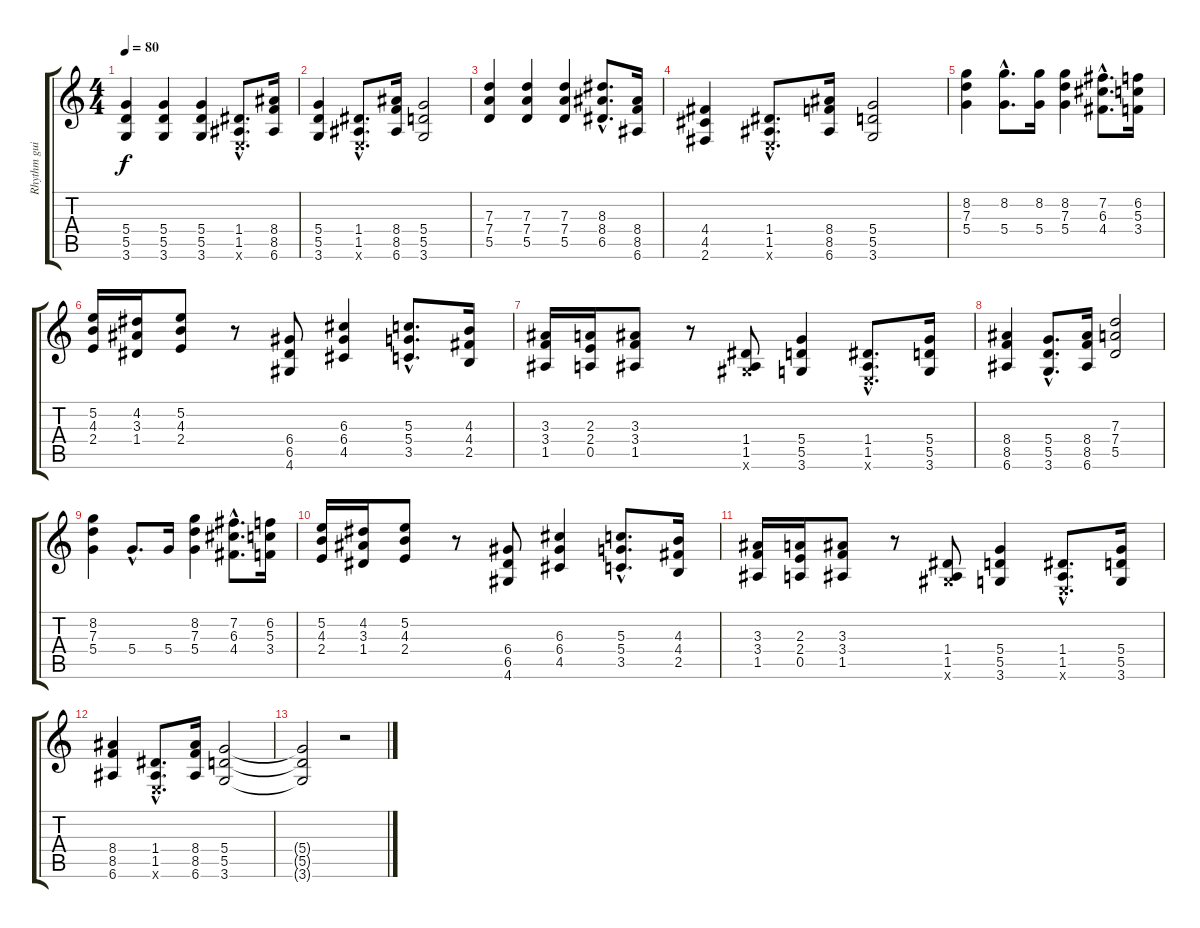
\track ("Rhythm guitar" "Rhythm gui") {instrument distortionguitar}
\staff {score tabs}
\tuning (E4 B3 G3 D3 A2 E2) {hide}
\ts (4 4)
\tempo 80
\clef g2
\ks c
(5.4 5.5 3.6).4{dy f instrument distortionguitar} (5.4 5.5 3.6).4 (5.4 5.5 3.6).4 (1.4{hac} 1.5{hac} 0.6{hac x}).8{d} (8.4 8.5 6.6).16 |
(5.4 5.5 3.6).4 (1.4{hac} 1.5{hac} 0.6{hac x}).8{d} (8.4 8.5 6.6).16 (5.4 5.5 3.6).2 |
(7.3 7.4 5.5).4 (7.3 7.4 5.5).4 (7.3 7.4 5.5).4 (8.3{hac} 8.4{hac} 6.5{hac}).8{d} (8.4 8.5 6.6).16 |
(4.4 4.5 2.6).4 (1.4{hac} 1.5{hac} 0.6{hac x}).8{d} (8.4 8.5 6.6).16 (5.4 5.5 3.6).2 |
(8.2 7.3 5.4).4 (8.2{hac} 5.4{hac}).8{d} (8.2 5.4).16 (8.2 7.3 5.4).4 (7.2{hac} 6.3{hac} 4.4{hac}).8{d} (6.2 5.3 3.4).16 |
(5.2 4.3 2.4).16 (4.2 3.3 1.4).16 (5.2 4.3 2.4).8 r.8 (6.4 6.5 4.6).8 (6.3 6.4 4.5).4 (5.3{hac} 5.4{hac} 3.5{hac}).8{d} (4.3 4.4 2.5).16 |
(3.3 3.4 1.5).16 (2.3 2.4 0.5).16 (3.3 3.4 1.5).8 r.8 (1.4 1.5 4.6{x}).8 (5.4 5.5 3.6).4 (1.4{hac} 1.5{hac} 0.6{hac x}).8{d} (5.4 5.5 3.6).16 |
(8.4 8.5 6.6).4 (5.4{hac} 5.5{hac} 3.6{hac}).8{d} (8.4 8.5 6.6).16 (7.3 7.4 5.5).2 |
(8.2 7.3 5.4).4 5.4{hac}.8{d} 5.4.16 (8.2 7.3 5.4).4 (7.2{hac} 6.3{hac} 4.4{hac}).8{d} (6.2 5.3 3.4).16 |
(5.2 4.3 2.4).16 (4.2 3.3 1.4).16 (5.2 4.3 2.4).8 r.8 (6.4 6.5 4.6).8 (6.3 6.4 4.5).4 (5.3{hac} 5.4{hac} 3.5{hac}).8{d} (4.3 4.4 2.5).16 |
(3.3 3.4 1.5).16 (2.3 2.4 0.5).16 (3.3 3.4 1.5).8 r.8 (1.4 1.5 4.6{x}).8 (5.4 5.5 3.6).4 (1.4{hac} 1.5{hac} 0.6{hac x}).8{d} (5.4 5.5 3.6).16 |
(8.4 8.5 6.6).4 (1.4{hac} 1.5{hac} 0.6{hac x}).8{d} (8.4 8.5 6.6).16 (5.4 5.5 3.6).2 |
(5.4{t} 5.5{t} 3.6{t}).2{volume 13} r.2
